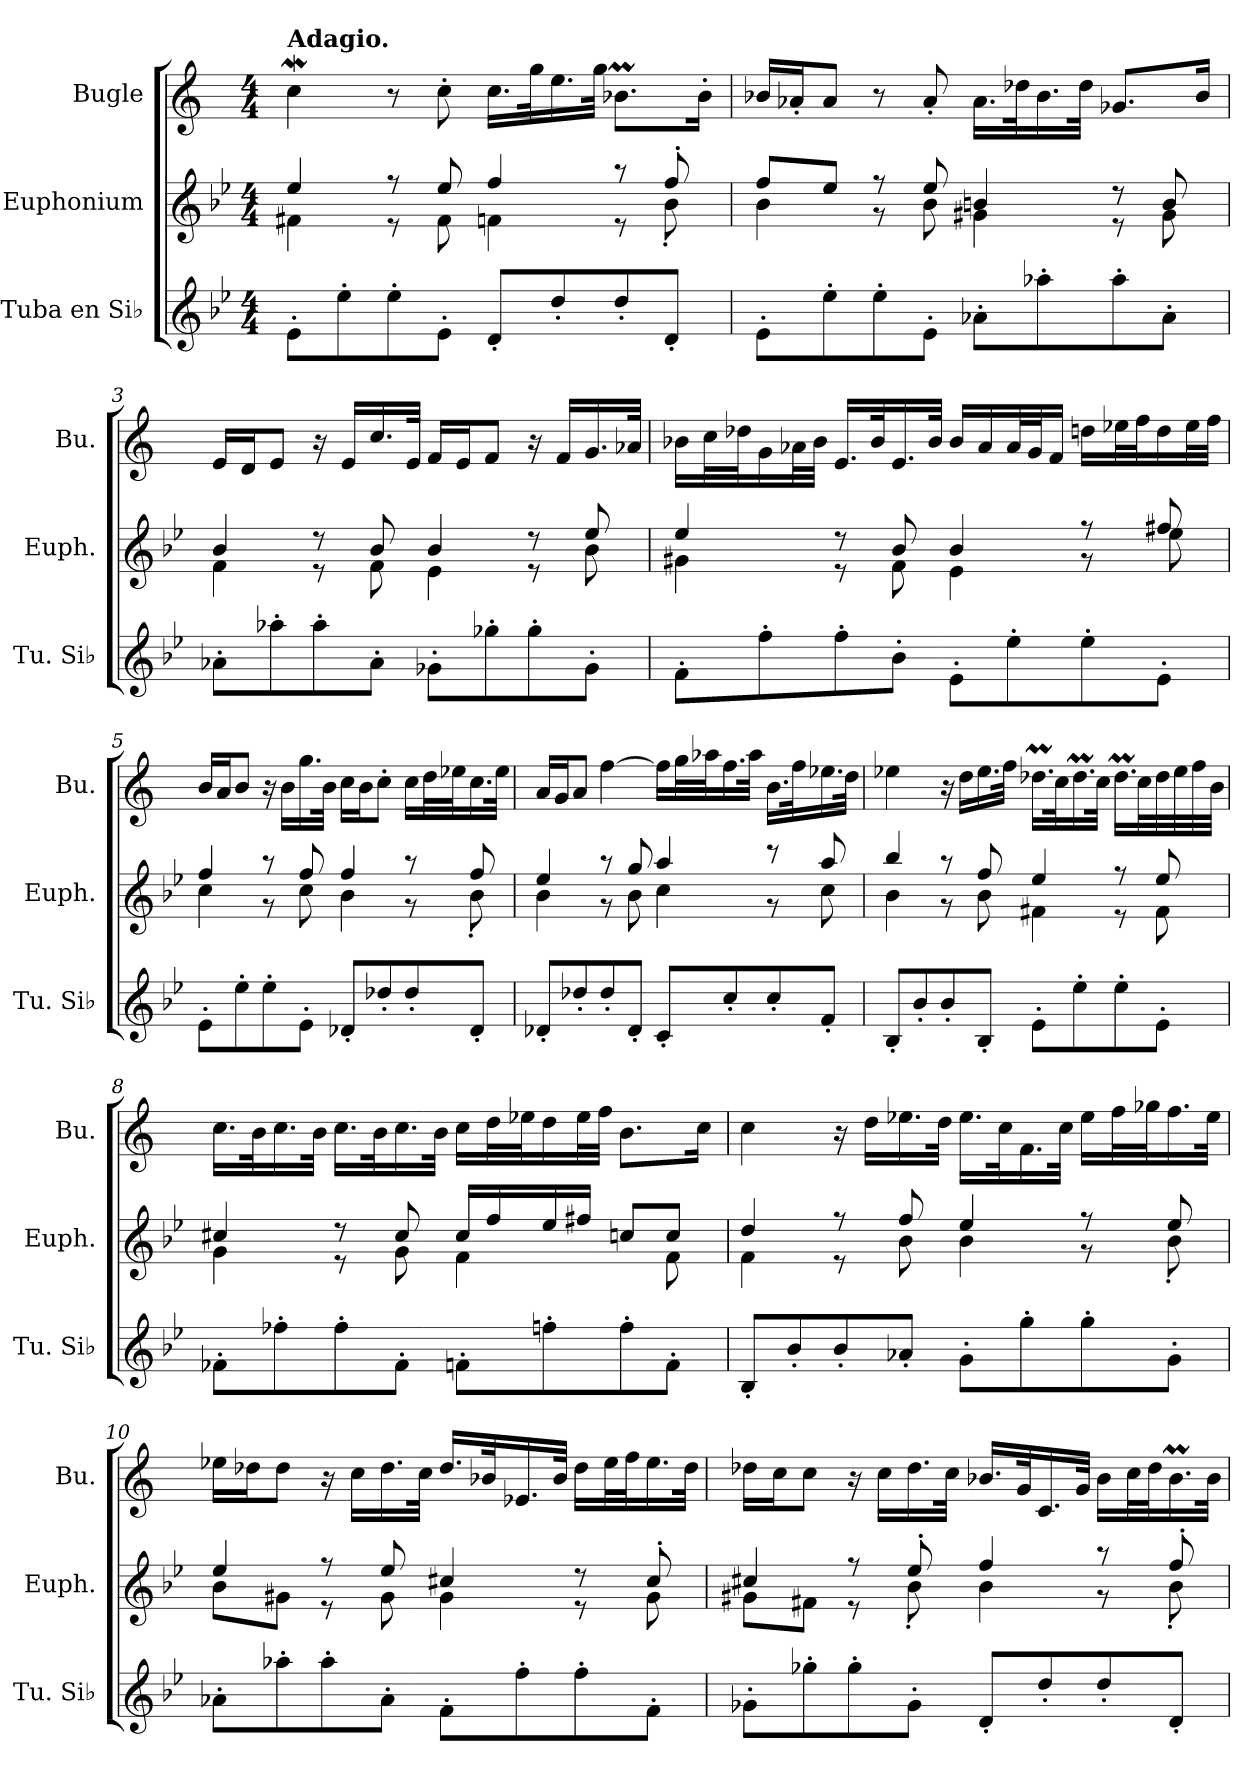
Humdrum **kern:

**kern	**kern	**kern
*part3	*part2	*part1
*staff3	*staff2	*staff1
*I"Tuba en Si♭	*I"Euphonium	*I"Bugle
*I'Tu. Si♭	*I'Euph.	*I'Bu.
*clefG2	*clefG2	*clefG2
*ITrd15c26	*ITrd8c14	*ITrd1c2
*k[b-e-]	*k[b-e-]	*k[b-e-]
*M4/4	*M4/4	*M4/4
*MM32	*MM32	*MM32
=1	=1	=1
*	*^	*
!	!	!	!LO:TX:a:B:t=Adagio.
8EE-'\L	4e-/	4F#X\	4b-w\
8E-'\	.	.	.
8E-'\	8r	8r	8r
8EE-'\J	8e-/	8F#\	8b-'\
8DD'/L	4f/	4Fn\	16.b-\LL
.	.	.	32ff\K
8D'/	.	.	16.dd\
.	.	.	32ff\JJk
8D'/	8r	8r	8.a-XM\L
8DD'/J	8f'/	8B-'\	.
.	.	.	16a-'\Jk
=2	=2	=2	=2
8EE-'\L	8f/L	4B-\	16a-X/LL
.	.	.	16g-X'/J
8E-'\	8e-/J	.	8g-/J
8E-'\	8r	8r	8r
8EE-'\J	8e-/	8B-\	8g-'/
8AA-X'\L	4Bn/	4G#X\	16.g-\LL
.	.	.	32cc-X\K
8A-X'\	.	.	16.a-\
.	.	.	32cc-\JJk
8A-'\	8r	8r	8.f-X/L
8AA-'\J	8B/	8G#\	.
.	.	.	16a-/Jk
!!LO:LB:g=z
=3	=3	=3	=3
8AA-X'\L	4B-/	4F\	16d/LL
.	.	.	16c/J
8A-X'\	.	.	8d/J
8A-'\	8r	8r	16r
.	.	.	16d/LL
8AA-'\J	8B-/	8F\	16.b-/
.	.	.	32d/JJk
8GG-X'\L	4B-/	4E-\	16e-/LL
.	.	.	16d/J
8G-X'\	.	.	8e-/J
8G-'\	8r	8r	16r
.	.	.	16e-/LL
8GG-'\J	8e-/	8B-\	16.f/
.	.	.	32g-X/JJk
=4	=4	=4	=4
8FF'\L	4e-/	4G#X\	16a-X\LL
.	.	.	32b-\L
.	.	.	32cc-X\J
8F'\	.	.	16f\
.	.	.	32g-X\L
.	.	.	32a-\JJJ
8F'\	8r	8r	16.d/LL
.	.	.	32a-/K
8BB-'\J	8B-/	8F\	16.d/
.	.	.	32a-/JJk
8EE-'\L	4B-/	4E-\	16a-/LL
.	.	.	16g-/
8E-'\	.	.	32g-/L
.	.	.	32f/J
.	.	.	16e-/JJ
8E-'\	8r	8r	16ccn\LL
.	.	.	32dd-X\L
.	.	.	32ee-\J
8EE-'\J	8f#X/	8e-\	16cc\
.	.	.	32dd-\L
.	.	.	32ee-\JJJ
!!LO:LB:g=z
=5	=5	=5	=5
8EE-'\L	4f/	4c\	16a/LL
.	.	.	16g/J
8E-'\	.	.	8a/J
8E-'\	8r	8r	16r
.	.	.	16a\LL
8EE-'\J	8f/	8c\	16.ff\
.	.	.	32a\JJk
8DD-X'/L	4f/	4B-\	16b-\LL
.	.	.	16a\J
8D-X'/	.	.	8b-'\J
8D-'/	8r	8r	16b-\LL
.	.	.	32cc\L
.	.	.	32dd-X\J
8DD-'/J	8f/	8B-'\	16.b-\
.	.	.	32dd-\JJk
=6	=6	=6	=6
8DD-X'/L	4e-/	4B-\	16g/LL
.	.	.	16f/J
8D-X'/	.	.	8g/J
8D-'/	8r	8r	[4ee-\
8DD-'/J	8g/	8B-\	.
8CC'/L	4a/	4c\	16ee-\LL]
.	.	.	32ff\L
.	.	.	32gg-X\J
8C'/	.	.	16.ee-\
.	.	.	32gg-\JJk
8C'/	8r	8r	16.a\LL
.	.	.	32ee-\K
8FF'/J	8a/	8c\	16.dd-X\
.	.	.	32cc\JJk
!!LO:LB:g=z
=7	=7	=7	=7
8BBB-'/L	4b-/	4B-\	4dd-X\
8BB-'/	.	.	.
8BB-'/	8r	8r	16r
.	.	.	16cc\LL
8BBB-'/J	8f/	8B-\	16.dd-\
.	.	.	32ee-\JJk
8EE-'\L	4e-/	4F#X\	16.cc-XM\LL
.	.	.	32b-\K
8E-'\	.	.	16.cc-M\
.	.	.	32b-\JJk
8E-'\	8r	8r	16.cc-M\LL
.	.	.	32b-\L
8EE-'\J	8e-/	8F#\	32cc-\
.	.	.	32dd-\
.	.	.	32ee-\
.	.	.	32a\JJJ
=8	=8	=8	=8
8FF-X'\L	4c#X/	4G\	16.b-\LL
.	.	.	32a\K
8F-X'\	.	.	16.b-\
.	.	.	32a\JJk
8F-'\	8r	8r	16.b-\LL
.	.	.	32a\K
8FF-'\J	8c#/	8G\	16.b-\
.	.	.	32a\JJk
8FFn'\L	16c#/LL	4F\	16b-\LL
.	16f/	.	32cc\L
.	.	.	32dd-X\J
8Fn'\	16e-/	.	16cc\
.	16f#X/JJ	.	32dd-\L
.	.	.	32ee-\JJJ
8F'\	8cn/L	8ryy	8.a\L
8FF'\J	8c/J	8F\	.
.	.	.	16b-\Jk
!!LO:PB:g=z
=9	=9	=9	=9
8BBB-'/L	4d/	4F\	4b-\
8BB-'/	.	.	.
8BB-'/	8r	8r	16r
.	.	.	16cc\LL
8AA-X'/J	8f/	8B-\	16.dd-X\
.	.	.	32cc\JJk
8GG'\L	4e-/	4B-\	16.dd-\LL
.	.	.	32b-\K
8G'\	.	.	16.e-\
.	.	.	32b-\JJk
8G'\	8r	8r	16dd-\LL
.	.	.	32ee-\L
.	.	.	32ff-X\J
8GG'\J	8e-/	8B-'\	16.ee-\
.	.	.	32dd-\JJk
=10	=10	=10	=10
8AA-X'\L	4e-/	8B-\L	16dd-X\LL
.	.	.	16cc-X\J
8A-X'\	.	8G#X\J	8cc-\J
8A-'\	8r	8r	16r
.	.	.	16b-\LL
8AA-'\J	8e-/	8G#\	16.cc-\
.	.	.	32b-\JJk
8FF'\L	4c#X/	4G#\	16.cc-/LL
.	.	.	32a-X/K
8F'\	.	.	16.d-X/
.	.	.	32a-/JJk
8F'\	8r	8r	16cc-\LL
.	.	.	32dd-\L
.	.	.	32ee-\J
8FF'\J	8c#'/	8G#\	16.dd-\
.	.	.	32cc-\JJk
!!LO:LB:g=z
=11	=11	=11	=11
8GG-X'\L	4c#X/	8G#X\L	16cc-X\LL
.	.	.	16b-\J
8G-X'\	.	8F#X\J	8b-\J
8G-'\	8r	8r	16r
.	.	.	16b-\LL
8GG-'\J	8e-'/	8B-'\	16.cc-\
.	.	.	32b-\JJk
8DD'/L	4f/	4B-\	16.a-X/LL
.	.	.	32f/K
8D'/	.	.	16.B-/
.	.	.	32f/JJk
8D'/	8r	8r	16a-\LL
.	.	.	32b-\L
.	.	.	32cc-\J
8DD'/J	8f'/	8B-'\	16.a-M\
.	.	.	32a-\JJk
*	*v	*v	*
=	=	=
*-	*-	*-
